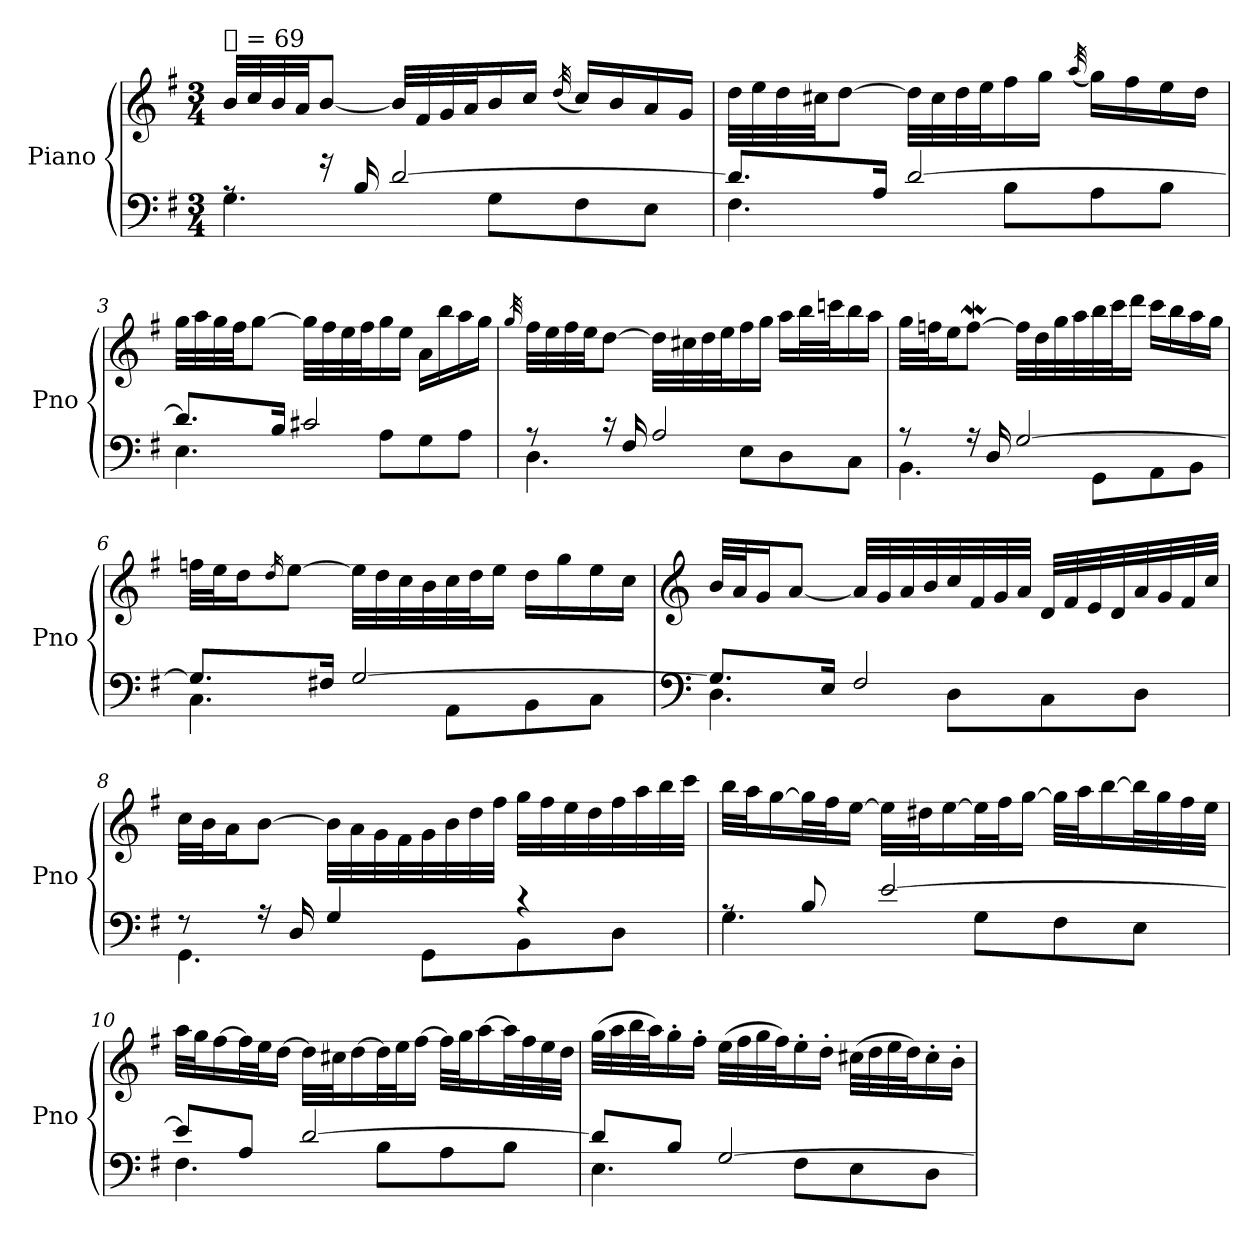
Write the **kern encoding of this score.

**kern	**kern
*part1	*part1
*staff2	*staff1
*I"Piano	*
*I'Pno	*
*clefF4	*clefG2
*k[f#]	*k[f#]
*M3/4	*M3/4
=1	=1
*^	*
!	!	!LO:TX:a:t=𝅘𝅥 = 69
8rA	4.G\	32b/LLL
.	.	32cc/
.	.	32b/
.	.	32a/JJ
16r	.	[8b/J
16B/	.	.
[2d/	.	32b/LLL]
.	.	32f#/
.	.	32g/
.	.	32a/J
.	8G\L	16b/
.	.	16cc/JJ
.	.	(<32qdd/
.	8F#\	16cc/LL)
.	.	16b/
.	8E\J	16a/
.	.	16g/JJ
=2	=2	=2
8.d/L]	4.F#\	32dd\LLL
.	.	32ee\
.	.	32dd\
.	.	32cc#X\JJ
.	.	[8dd\J
16A/Jk	.	.
[2d/	.	32dd\LLL]
.	.	32cc#\
.	.	32dd\
.	.	32ee\J
.	8B\L	16ff#\
.	.	16gg\JJ
.	.	(<32qaa/
.	8A\	16gg\LL)
.	.	16ff#\
.	8B\J	16ee\
.	.	16dd\JJ
=3	=3	=3
8.d/L]	4.E\	32gg\LLL
.	.	32aa\
.	.	32gg\
.	.	32ff#\JJ
.	.	[8gg\J
16B/Jk	.	.
2c#X/	.	32gg\LLL]
.	.	32ff#\
.	.	32ee\
.	.	32ff#\J
.	8A\L	16gg\
.	.	16ee\JJ
.	8G\	16a\LL
.	.	16bb\
.	8A\J	16aa\
.	.	16gg\JJ
!!LO:LB:g=z
=4	=4	=4
.	.	32qgg/
8r	4.D\	32ff#\LLL
.	.	32ee\
.	.	32ff#\
.	.	32ee\JJ
16r	.	[8dd\J
16F#/	.	.
2A/	.	32dd\LLL]
.	.	32cc#X\
.	.	32dd\
.	.	32ee\J
.	8E\L	16ff#\
.	.	16gg\JJ
.	8D\	16aa\LL
.	.	32bb\L
.	.	32cccn\J
.	8C\J	16bb\
.	.	16aa\JJ
=5	=5	=5
8r	4.BB\	32gg\LLL
.	.	32ffn\J
.	.	16ee\J
16r	.	[8ffw\J
16D/	.	.
[2G/	.	32ff\LLL]
.	.	32dd\
.	.	32gg\
.	.	32aa\
.	8GG\L	32bb\
.	.	32ccc\J
.	.	16ddd\JJ
.	8AA\	16ccc\LL
.	.	16bb\
.	8BB\J	16aa\
.	.	16gg\JJ
=6	=6	=6
8.G/L]	4.C\	32ffn\LLL
.	.	32ee\J
.	.	16dd\J
.	.	16qdd/
.	.	[8ee\J
16F#X/Jk	.	.
[2G/	.	32ee\LLL]
.	.	32dd\
.	.	32cc\
.	.	32b\
.	8AA\L	32cc\
.	.	32dd\J
.	.	16ee\JJ
.	8BB\	16dd\LL
.	.	16gg\
.	8C\J	16ee\
.	.	16cc\JJ
!!LO:LB:g=z
=7	=7	=7
*clefF4	*	*clefG2
8.G/L]	4.D\	32b/LLL
.	.	32a/J
.	.	16g/J
.	.	[8a/J
16E/Jk	.	.
2F#/	.	32a/LLL]
.	.	32g/
.	.	32a/
.	.	32b/
.	8D\L	32cc/
.	.	32f#/
.	.	32g/
.	.	32a/JJJ
.	8C\	32d/LLL
.	.	32f#/
.	.	32e/
.	.	32d/
.	8D\J	32a/
.	.	32g/
.	.	32f#/
.	.	32cc/JJJ
=8	=8	=8
8r	4.GG\	32cc\LLL
.	.	32b\J
.	.	16a\J
16r	.	[8b\J
16D/	.	.
4G/	.	32b\LLL]
.	.	32a\
.	.	32g\
.	.	32f#\
.	8GG\L	32g\
.	.	32b\
.	.	32dd\
.	.	32ff#\JJJ
4r	8BB\	32gg\LLL
.	.	32ff#\
.	.	32ee\
.	.	32dd\
.	8D\J	32ff#\
.	.	32aa\
.	.	32bb\
.	.	32ccc\JJJ
!!LO:LB:g=z
=9	=9	=9
8rA	4.G\	32bb\LLL
.	.	32aa\J
.	.	[16gg\
8B/	.	32gg\L]
.	.	32ff#\J
.	.	[16ee\JJ
[2e/	.	32ee\LLL]
.	.	32dd#X\J
.	.	[16ee\
.	8G\L	32ee\L]
.	.	32ff#\J
.	.	[16gg\JJ
.	8F#\	32gg\LLL]
.	.	32aa\J
.	.	[16bb\
.	8E\J	32bb\L]
.	.	32gg\
.	.	32ff#\
.	.	32ee\JJJ
!!LO:LB:g=z
=10	=10	=10
8e/L]	4.F#\	32aa\LLL
.	.	32gg\J
.	.	[16ff#\
8A/J	.	32ff#\L]
.	.	32ee\J
.	.	[16dd\JJ
[2d/	.	32dd\LLL]
.	.	32cc#X\J
.	.	[16dd\
.	8B\L	32dd\L]
.	.	32ee\J
.	.	[16ff#\JJ
.	8A\	32ff#\LLL]
.	.	32gg\J
.	.	[16aa\
.	8B\J	32aa\L]
.	.	32ff#\
.	.	32ee\
.	.	32dd\JJJ
=11	=11	=11
8d/L]	4.E\	(>32gg\LLL
.	.	32aa\
.	.	32bb\
.	.	32aa\J)
8B/J	.	16gg'\
.	.	16ff#'\JJ
[2G/	.	(>32ee\LLL
.	.	32ff#\
.	.	32gg\
.	.	32ff#\J)
.	8F#\L	16ee'\
.	.	16dd'\JJ
.	8E\	(>32cc#X\LLL
.	.	32dd\
.	.	32ee\
.	.	32dd\J)
.	8D\J	16cc#'\
.	.	16b'\JJ
*v	*v	*
=	=
*-	*-
